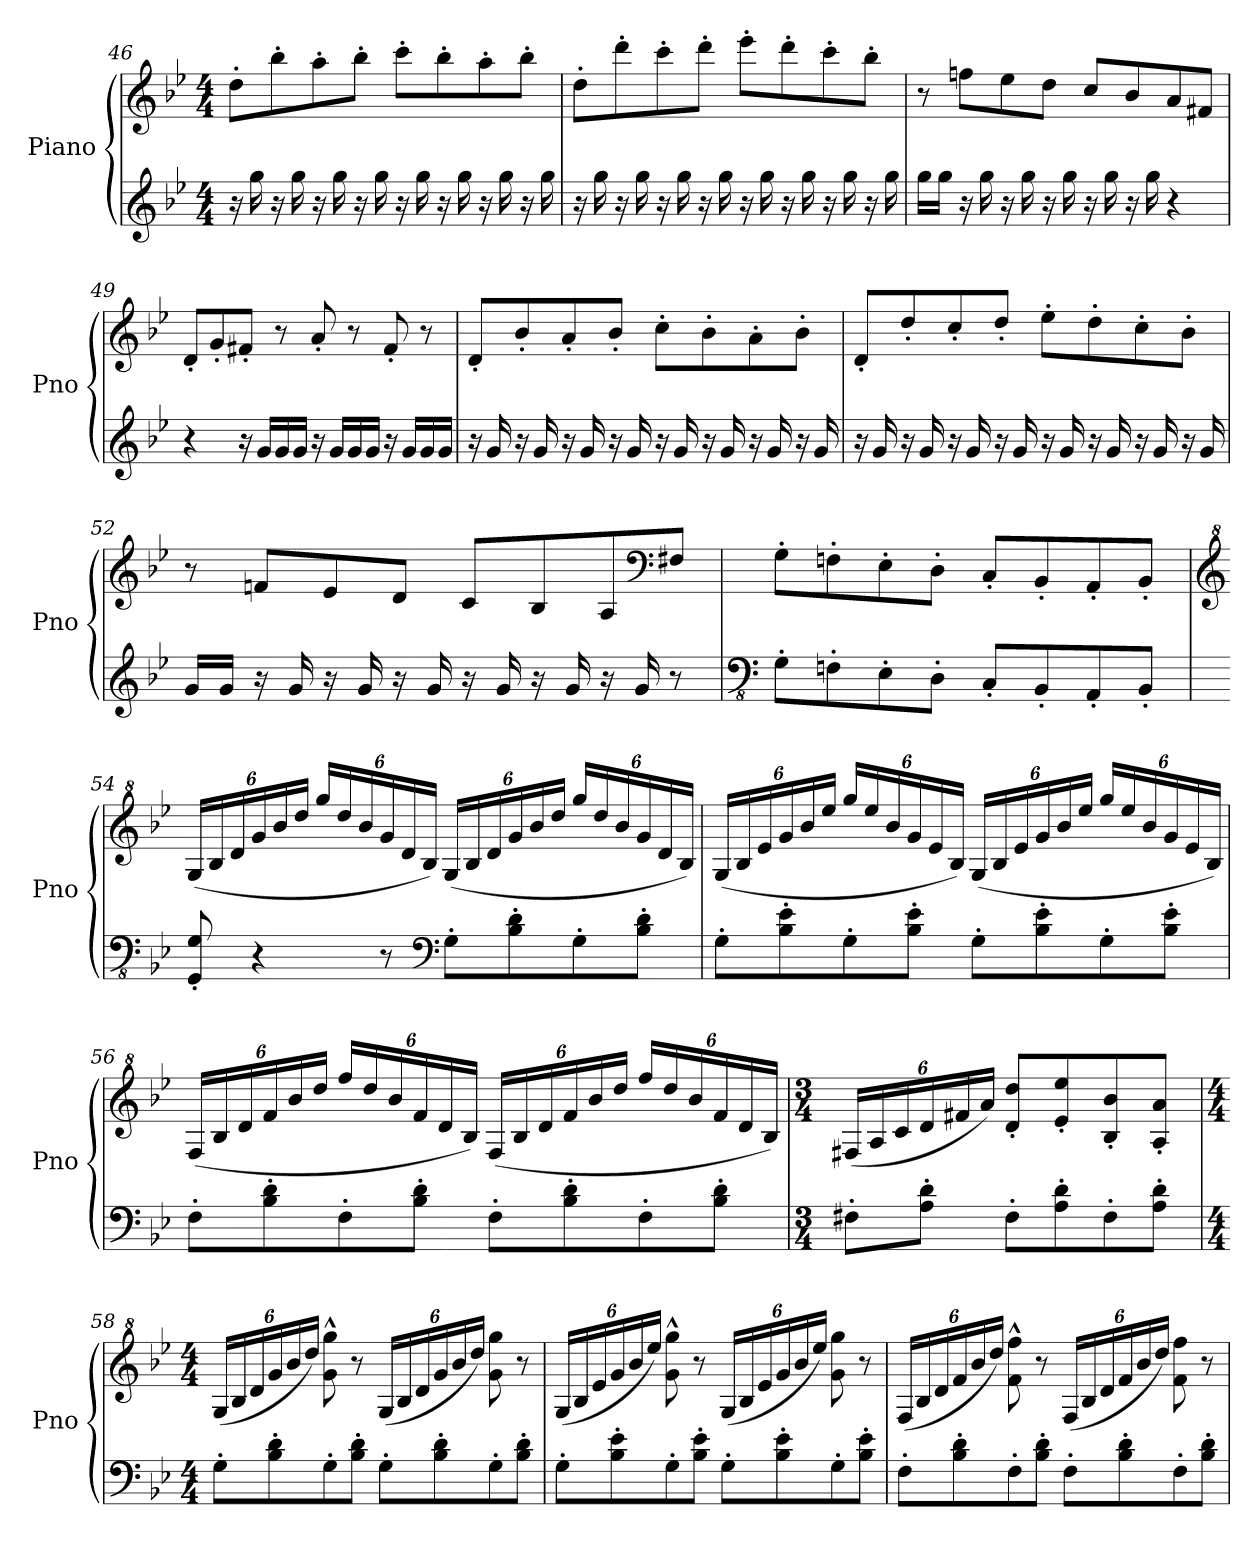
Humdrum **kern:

**kern	**kern
*part1	*part1
*staff2	*staff1
*I"Piano	*
*I'Pno	*
*clefG2	*clefG2
*k[b-e-]	*k[b-e-]
*M4/4	*M4/4
=46	=46
16r	8dd'\L
16gg\	.
16r	8bb-'\
16gg\	.
16r	8aa'\
16gg\	.
16r	8bb-'\J
16gg\	.
16r	8ccc'\L
16gg\	.
16r	8bb-'\
16gg\	.
16r	8aa'\
16gg\	.
16r	8bb-'\J
16gg\	.
=47	=47
16r	8dd'\L
16gg\	.
16r	8ddd'\
16gg\	.
16r	8ccc'\
16gg\	.
16r	8ddd'\J
16gg\	.
16r	8eee-'\L
16gg\	.
16r	8ddd'\
16gg\	.
16r	8ccc'\
16gg\	.
16r	8bb-'\J
16gg\	.
=48	=48
16gg\LL	8r
16gg\JJ	.
16r	8ffn\L
16gg\	.
16r	8ee-\
16gg\	.
16r	8dd\J
16gg\	.
16r	8cc/L
16gg\	.
16r	8b-/
16gg\	.
4r	8a/
.	8f#X/J
!!LO:LB:g=z
=49	=49
4r	8d'/L
.	8g'/
16r	8f#X'/J
16g/LL	.
16g/	8r
16g/JJ	.
16r	8a'/
16g/LL	.
16g/	8r
16g/JJ	.
16r	8f#'/
16g/LL	.
16g/	8r
16g/JJ	.
=50	=50
16r	8d'/L
16g/	.
16r	8b-'/
16g/	.
16r	8a'/
16g/	.
16r	8b-'/J
16g/	.
16r	8cc'\L
16g/	.
16r	8b-'\
16g/	.
16r	8a'\
16g/	.
16r	8b-'\J
16g/	.
=51	=51
16r	8d'/L
16g/	.
16r	8dd'/
16g/	.
16r	8cc'/
16g/	.
16r	8dd'/J
16g/	.
16r	8ee-'\L
16g/	.
16r	8dd'\
16g/	.
16r	8cc'\
16g/	.
16r	8b-'\J
16g/	.
!!LO:LB:g=z
=52	=52
16g/LL	8r
16g/JJ	.
16r	8fn/L
16g/	.
16r	8e-/
16g/	.
16r	8d/J
16g/	.
16r	8c/L
16g/	.
16r	8B-/
16g/	.
16r	8A/
16g/	.
*	*clefF4
8r	8F#X/J
=53	=53
*clefFv4	*
*	*MM112
8GG'\L	8G'\L
8FFn'\	8Fn'\
8EE-'\	8E-'\
8DD'\J	8D'\J
8CC'/L	8C'/L
8BBB-'/	8BB-'/
8AAA'/	8AA'/
8BBB-'/J	8BB-'/J
=54	=54
*	*clefG^2
*	*Xbrackettup
*	*MM96
8GGG/' 8GG/'	(<24g/LL
.	24b-/
.	24dd/
4r	24gg/
.	24bb-/
.	24ddd/JJ
.	24ggg/LL
.	24ddd/
.	24bb-/
8r	24gg/
.	24dd/
.	24b-/JJ)
*clefF4	*
8G'\L	(<24g/LL
.	24b-/
.	24dd/
8B-\' 8d\'	24gg/
.	24bb-/
.	24ddd/JJ
8G'\	24ggg/LL
.	24ddd/
.	24bb-/
8B-\' 8d\'J	24gg/
.	24dd/
.	24b-/JJ)
!!LO:PB:g=z
=55	=55
8G'\L	(<24g/LL
.	24b-/
.	24ee-/
8B-\' 8e-\'	24gg/
.	24bb-/
.	24eee-/JJ
8G'\	24ggg/LL
.	24eee-/
.	24bb-/
8B-\' 8e-\'J	24gg/
.	24ee-/
.	24b-/JJ)
8G'\L	(<24g/LL
.	24b-/
.	24ee-/
8B-\' 8e-\'	24gg/
.	24bb-/
.	24eee-/JJ
8G'\	24ggg/LL
.	24eee-/
.	24bb-/
8B-\' 8e-\'J	24gg/
.	24ee-/
.	24b-/JJ)
=56	=56
8F'\L	(<24f/LL
.	24b-/
.	24dd/
8B-\' 8d\'	24ff/
.	24bb-/
.	24ddd/JJ
8F'\	24fff/LL
.	24ddd/
.	24bb-/
8B-\' 8d\'J	24ff/
.	24dd/
.	24b-/JJ)
8F'\L	(<24f/LL
.	24b-/
.	24dd/
8B-\' 8d\'	24ff/
.	24bb-/
.	24ddd/JJ
8F'\	24fff/LL
.	24ddd/
.	24bb-/
8B-\' 8d\'J	24ff/
.	24dd/
.	24b-/JJ)
!!LO:LB:g=z
=57	=57
*M3/4	*M3/4
8F#X'\L	(<24f#X/LL
.	24a/
.	24cc/
8A\' 8d\'J	24dd/
.	24ff#X/
.	24aa/JJ)
8F#'\L	8dd/' 8ddd/'L
8A\' 8d\'	8ee-/' 8eee-/'
8F#'\	8b-/' 8bb-/'
8A\' 8d\'J	8a/' 8aa/'J
=58	=58
*M4/4	*M4/4
8G'\L	(<24g/LL
.	24b-/
.	24dd/
8B-\' 8d\'	24gg/
.	24bb-/
.	24ddd/JJ)
8G'\	8gg\^^ 8ggg\^^
8B-\' 8d\'J	8r
8G'\L	(<24g/LL
.	24b-/
.	24dd/
8B-\' 8d\'	24gg/
.	24bb-/
.	24ddd/JJ)
8G'\	8gg\ 8ggg\
8B-\' 8d\'J	8r
=59	=59
8G'\L	(<24g/LL
.	24b-/
.	24ee-/
8B-\' 8e-\'	24gg/
.	24bb-/
.	24eee-/JJ)
8G'\	8gg\^^ 8ggg\^^
8B-\' 8e-\'J	8r
8G'\L	(<24g/LL
.	24b-/
.	24ee-/
8B-\' 8e-\'	24gg/
.	24bb-/
.	24eee-/JJ)
8G'\	8gg\ 8ggg\
8B-\' 8e-\'J	8r
!!LO:LB:g=z
=60	=60
8F'\L	(<24f/LL
.	24b-/
.	24dd/
8B-\' 8d\'	24ff/
.	24bb-/
.	24ddd/JJ)
8F'\	8ff\^^ 8fff\^^
8B-\' 8d\'J	8r
8F'\L	(<24f/LL
.	24b-/
.	24dd/
8B-\' 8d\'	24ff/
.	24bb-/
.	24ddd/JJ)
8F'\	8ff\ 8fff\
8B-\' 8d\'J	8r
=	=
*-	*-
